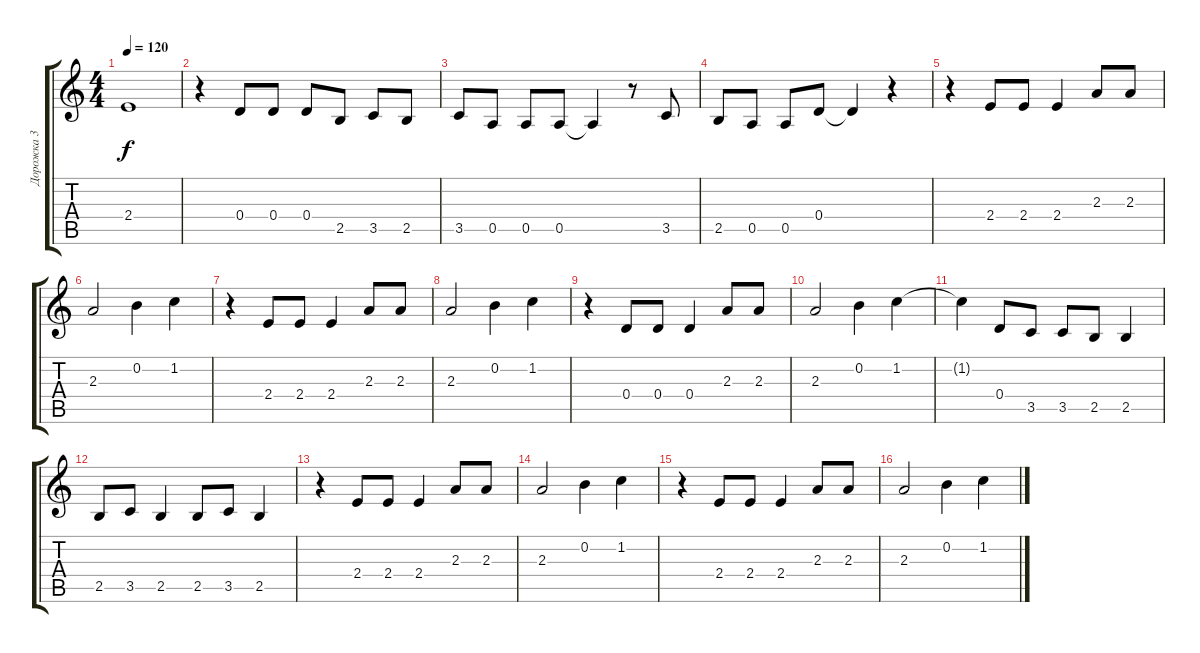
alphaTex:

\track ("Дорожка 3" "Дорожка 3") {instrument electricguitarjazz}
\staff {score tabs}
\tuning (E4 B3 G3 D3 A2 E2) {hide}
\ts (4 4)
\tempo 120
\clef g2
\ks c
2.4.1{dy f} |
r.4 0.4.8 0.4.8 0.4.8 2.5.8 3.5.8 2.5.8 |
3.5.8 0.5.8 0.5.8 0.5.8 0.5{t}.4 r.8 3.5.8 |
2.5.8 0.5.8 0.5.8 0.4.8 0.4{t}.4 r.4 |
r.4 2.4.8 2.4.8 2.4.4 2.3.8 2.3.8 |
2.3.2 0.2.4 1.2.4 |
r.4 2.4.8 2.4.8 2.4.4 2.3.8 2.3.8 |
2.3.2 0.2.4 1.2.4 |
r.4 0.4.8 0.4.8 0.4.4 2.3.8 2.3.8 |
2.3.2 0.2.4 1.2.4 |
1.2{t}.4 0.4.8 3.5.8 3.5.8 2.5.8 2.5.4 |
2.5.8 3.5.8 2.5.4 2.5.8 3.5.8 2.5.4 |
r.4 2.4.8 2.4.8 2.4.4 2.3.8 2.3.8 |
2.3.2 0.2.4 1.2.4 |
r.4 2.4.8 2.4.8 2.4.4 2.3.8 2.3.8 |
2.3.2 0.2.4 1.2.4
